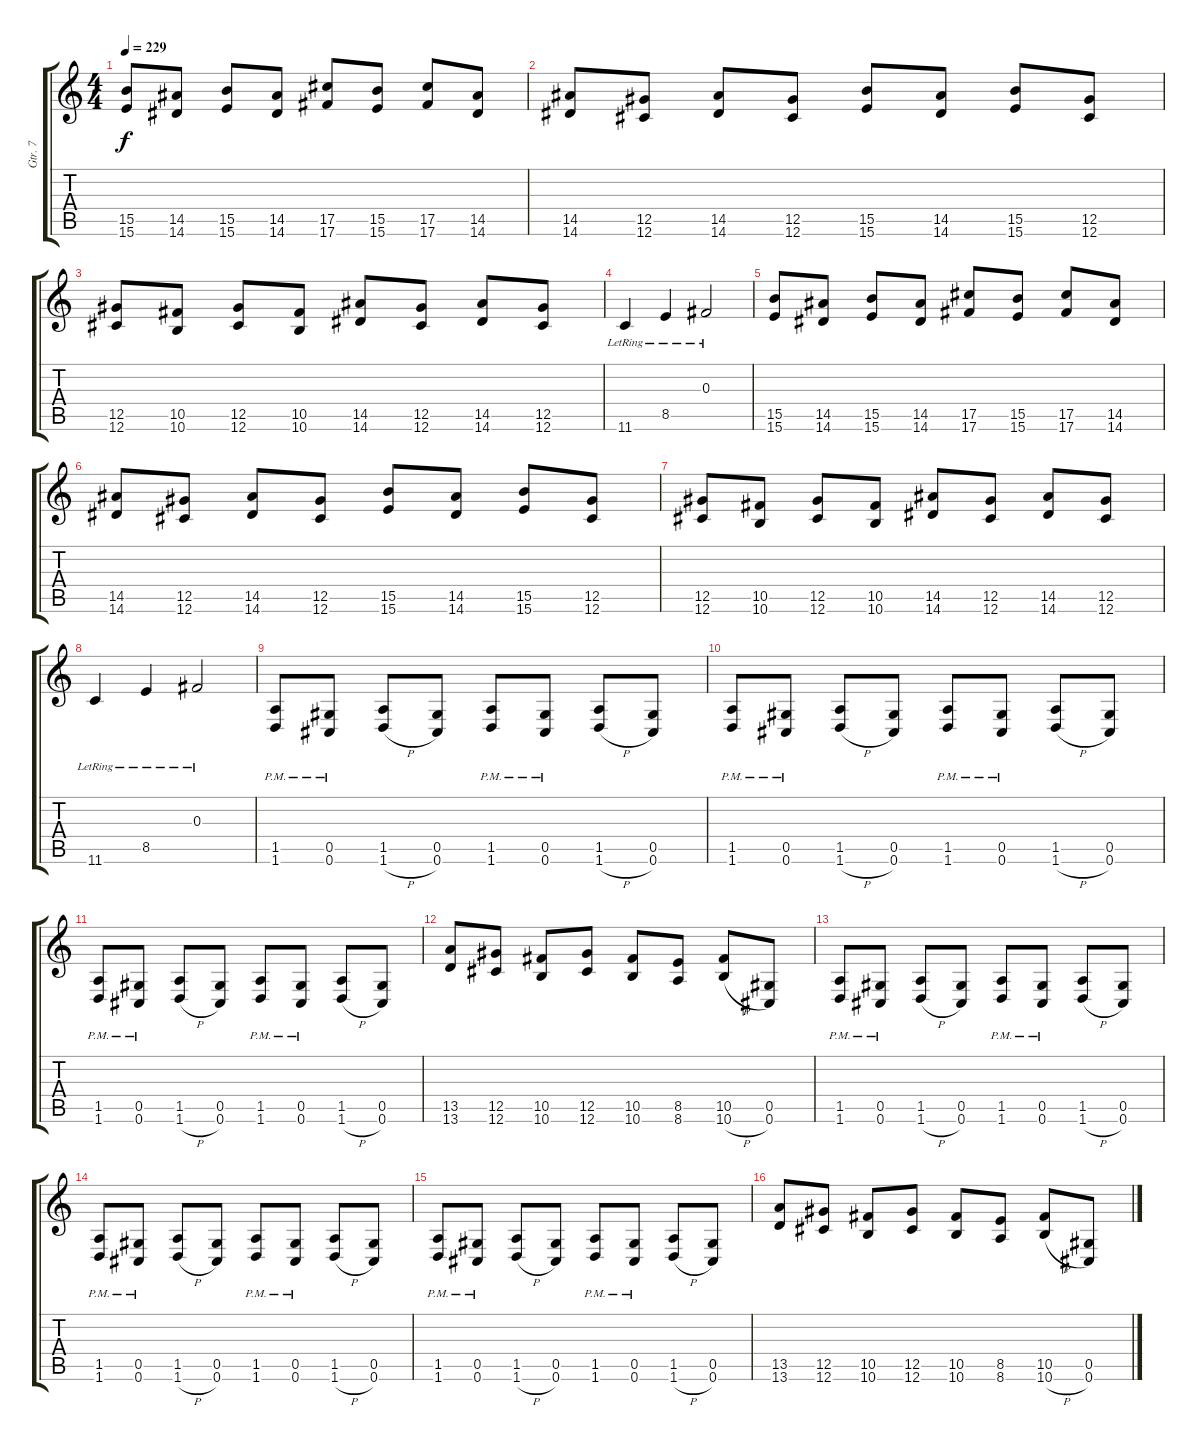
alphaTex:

\track ("Gtr. 7" "Gtr. 7") {instrument electricguitarclean}
\staff {score tabs}
\tuning (Eb4 Bb3 Gb3 Db3 Ab2 Db2) {hide}
\ts (4 4)
\tempo 229
\clef g2
\ks c
(15.5 15.6).8{dy f} (14.5 14.6).8 (15.5 15.6).8 (14.5 14.6).8 (17.5 17.6).8 (15.5 15.6).8 (17.5 17.6).8 (14.5 14.6).8 |
(14.5 14.6).8 (12.5 12.6).8 (14.5 14.6).8 (12.5 12.6).8 (15.5 15.6).8 (14.5 14.6).8 (15.5 15.6).8 (12.5 12.6).8 |
(12.5 12.6).8 (10.5 10.6).8 (12.5 12.6).8 (10.5 10.6).8 (14.5 14.6).8 (12.5 12.6).8 (14.5 14.6).8 (12.5 12.6).8 |
11.6{lr}.4 8.5{lr}.4 0.3{lr}.2 |
(15.5 15.6).8 (14.5 14.6).8 (15.5 15.6).8 (14.5 14.6).8 (17.5 17.6).8 (15.5 15.6).8 (17.5 17.6).8 (14.5 14.6).8 |
(14.5 14.6).8 (12.5 12.6).8 (14.5 14.6).8 (12.5 12.6).8 (15.5 15.6).8 (14.5 14.6).8 (15.5 15.6).8 (12.5 12.6).8 |
(12.5 12.6).8 (10.5 10.6).8 (12.5 12.6).8 (10.5 10.6).8 (14.5 14.6).8 (12.5 12.6).8 (14.5 14.6).8 (12.5 12.6).8 |
11.6{lr}.4 8.5{lr}.4 0.3{lr}.2 |
(1.5{pm} 1.6{pm}).8 (0.5{pm} 0.6{pm}).8 (1.5 1.6{h}).8 (0.5 0.6).8 (1.5{pm} 1.6{pm}).8 (0.5{pm} 0.6{pm}).8 (1.5 1.6{h}).8 (0.5 0.6).8 |
(1.5{pm} 1.6{pm}).8 (0.5{pm} 0.6{pm}).8 (1.5 1.6{h}).8 (0.5 0.6).8 (1.5{pm} 1.6{pm}).8 (0.5{pm} 0.6{pm}).8 (1.5 1.6{h}).8 (0.5 0.6).8 |
(1.5{pm} 1.6{pm}).8 (0.5{pm} 0.6{pm}).8 (1.5 1.6{h}).8 (0.5 0.6).8 (1.5{pm} 1.6{pm}).8 (0.5{pm} 0.6{pm}).8 (1.5 1.6{h}).8 (0.5 0.6).8 |
(13.5 13.6).8 (12.5 12.6).8 (10.5 10.6).8 (12.5 12.6).8 (10.5 10.6).8 (8.5 8.6).8 (10.5 10.6{h}).8 (0.5 0.6).8 |
(1.5{pm} 1.6{pm}).8 (0.5{pm} 0.6{pm}).8 (1.5 1.6{h}).8 (0.5 0.6).8 (1.5{pm} 1.6{pm}).8 (0.5{pm} 0.6{pm}).8 (1.5 1.6{h}).8 (0.5 0.6).8 |
(1.5{pm} 1.6{pm}).8 (0.5{pm} 0.6{pm}).8 (1.5 1.6{h}).8 (0.5 0.6).8 (1.5{pm} 1.6{pm}).8 (0.5{pm} 0.6{pm}).8 (1.5 1.6{h}).8 (0.5 0.6).8 |
(1.5{pm} 1.6{pm}).8 (0.5{pm} 0.6{pm}).8 (1.5 1.6{h}).8 (0.5 0.6).8 (1.5{pm} 1.6{pm}).8 (0.5{pm} 0.6{pm}).8 (1.5 1.6{h}).8 (0.5 0.6).8 |
(13.5 13.6).8 (12.5 12.6).8 (10.5 10.6).8 (12.5 12.6).8 (10.5 10.6).8 (8.5 8.6).8 (10.5 10.6{h}).8 (0.5 0.6).8
